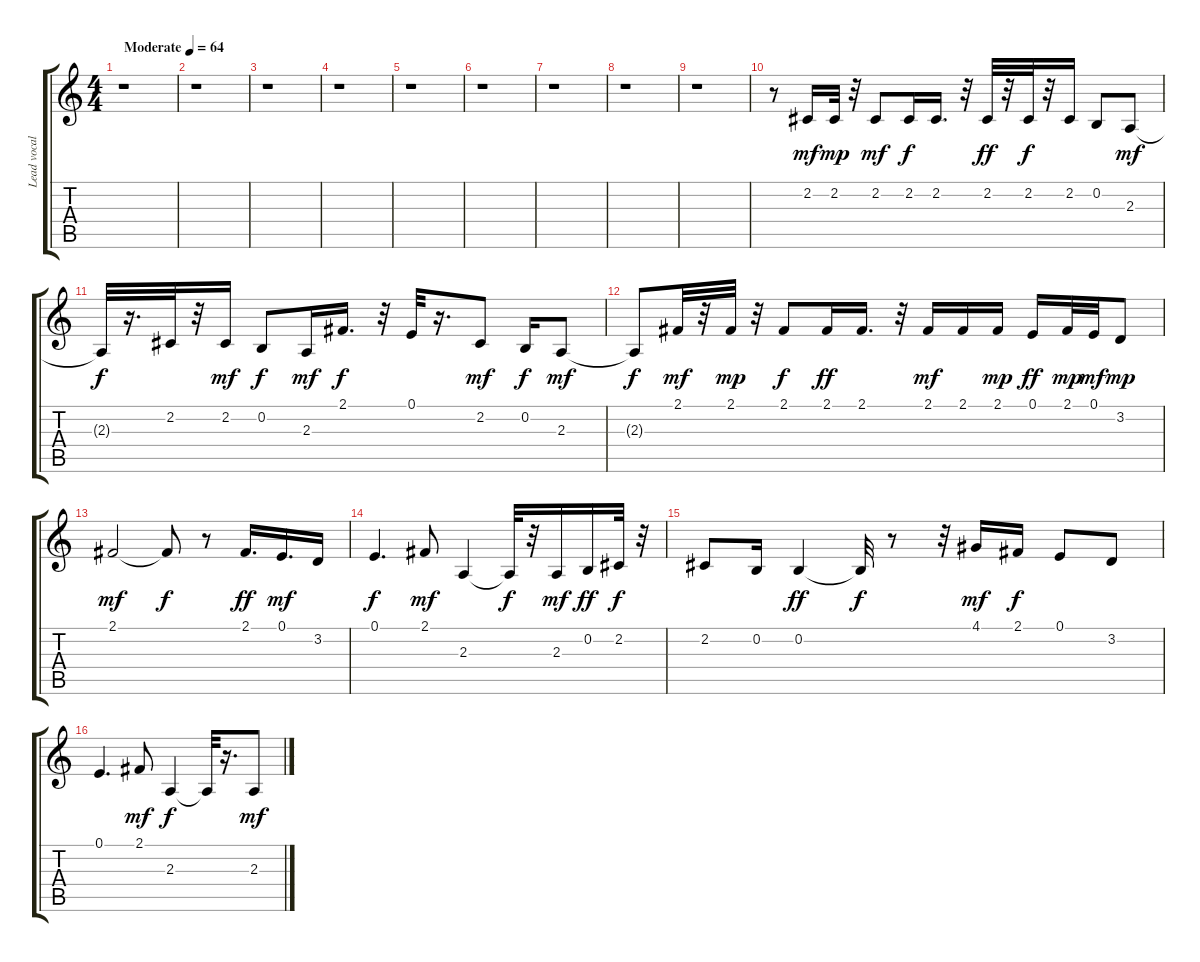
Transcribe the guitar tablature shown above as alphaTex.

\track ("Lead vocal" "Lead vocal") {instrument flute}
\staff {score tabs}
\tuning (E4 B3 G3 D3 A2 E2) {hide}
\ts (4 4)
\tempo (64 "Moderate")
\clef g2
\ks c
r.1{dy mf instrument flute} |
r.1 |
r.1 |
r.1 |
r.1 |
r.1 |
r.1 |
r.1 |
r.1 |
r.8 2.2.16 2.2.32{dy mp} r.32 2.2.8{dy mf} 2.2.16{dy f} 2.2.16{d} r.32 2.2.32{dy ff} r.32 2.2.32{dy f} r.32 2.2.16 0.2.8 2.3.8{dy mf} |
2.3{t}.32{dy f} r.16{d} 2.2.32 r.32 2.2.16{dy mf} 0.2.8{dy f} 2.3.16{dy mf} 2.1.16{d dy f} r.32 0.1.32 r.16{d} 2.2.8{dy mf} 0.2.16{dy f} 2.3.8{dy mf} |
2.3{t}.8{dy f} 2.1.32{dy mf} r.32 2.1.32{dy mp} r.32 2.1.8{dy f} 2.1.16{dy ff} 2.1.16{d} r.32 2.1.16{dy mf} 2.1.16 2.1.16{dy mp} 0.1.16{dy ff} 2.1.32{dy mp} 0.1.32{dy mf} 3.2.8{dy mp} |
2.1.2{dy mf} 2.1{t}.8{dy f} r.8 2.1.16{d dy ff} 0.1.16{d dy mf} 3.2.16 |
0.1.4{d dy f} 2.1.8{dy mf} 2.3.4 2.3{t}.32{dy f} r.32 2.3.16{dy mf} 0.2.16{dy ff} 2.2.32{dy f} r.32 |
2.2.8 0.2.16 0.2.4{dy ff} 0.2{t}.32{dy f} r.8 r.32 4.1.16{dy mf} 2.1.16{dy f} 0.1.8 3.2.8 |
0.1.4{d} 2.1.8{dy mf} 2.3.4{dy f} 2.3{t}.32 r.16{d} 2.3.8{dy mf}
